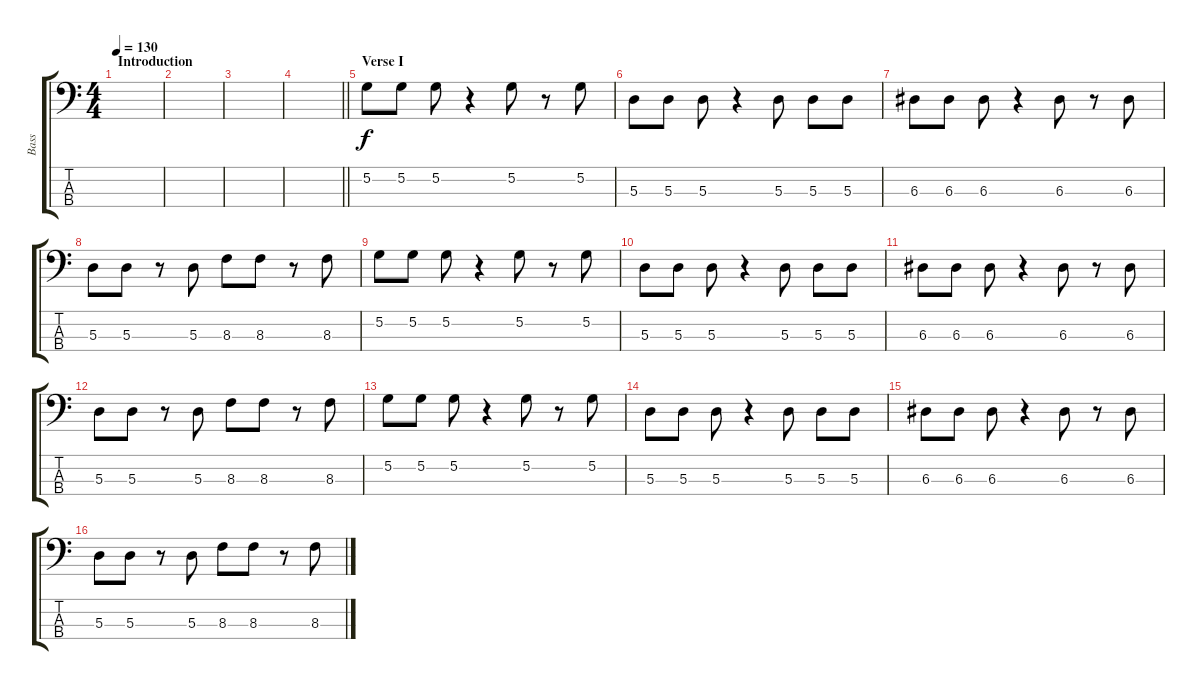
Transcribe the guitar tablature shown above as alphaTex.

\track ("Bass" "Bass") {instrument electricbassfinger}
\staff {score tabs}
\tuning (G2 D2 A1 E1) {hide}
\ts (4 4)
\section ("" "Introduction")
\tempo 130
\clef f4
\ks c
|
|
|
\barLineRight lightlight
|
\section ("" "Verse I")
5.2.8 5.2.8 5.2.8 r.4 5.2.8 r.8 5.2.8 |
5.3.8 5.3.8 5.3.8 r.4 5.3.8 5.3.8 5.3.8 |
6.3.8 6.3.8 6.3.8 r.4 6.3.8 r.8 6.3.8 |
5.3.8 5.3.8 r.8 5.3.8 8.3.8 8.3.8 r.8 8.3.8 |
5.2.8 5.2.8 5.2.8 r.4 5.2.8 r.8 5.2.8 |
5.3.8 5.3.8 5.3.8 r.4 5.3.8 5.3.8 5.3.8 |
6.3.8 6.3.8 6.3.8 r.4 6.3.8 r.8 6.3.8 |
5.3.8 5.3.8 r.8 5.3.8 8.3.8 8.3.8 r.8 8.3.8 |
5.2.8 5.2.8 5.2.8 r.4 5.2.8 r.8 5.2.8 |
5.3.8 5.3.8 5.3.8 r.4 5.3.8 5.3.8 5.3.8 |
6.3.8 6.3.8 6.3.8 r.4 6.3.8 r.8 6.3.8 |
5.3.8 5.3.8 r.8 5.3.8 8.3.8 8.3.8 r.8 8.3.8
